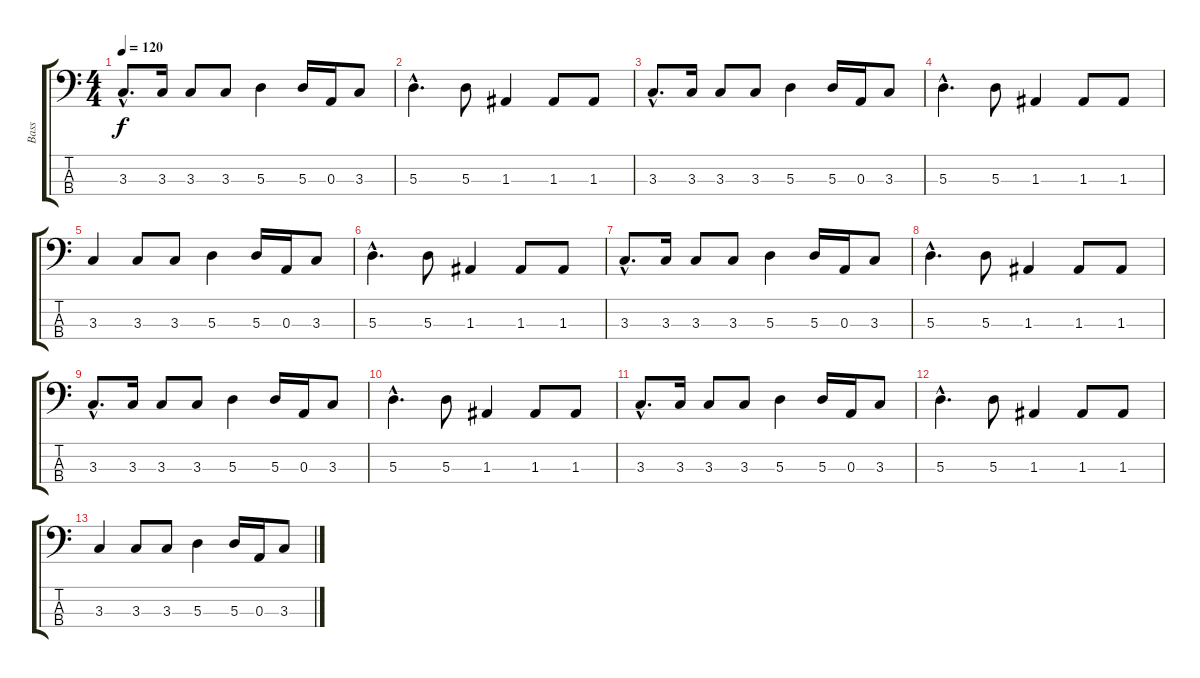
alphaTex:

\track ("Bass" "Bass") {instrument electricbasspick}
\staff {score tabs}
\tuning (G2 D2 A1 E1) {hide}
\ts (4 4)
\tempo 120
\clef f4
\ks c
3.3{hac}.8{d dy f} 3.3.16 3.3.8 3.3.8 5.3.4 5.3.16 0.3.16 3.3.8 |
5.3{hac}.4{d} 5.3.8 1.3.4 1.3.8 1.3.8 |
3.3{hac}.8{d} 3.3.16 3.3.8 3.3.8 5.3.4 5.3.16 0.3.16 3.3.8 |
5.3{hac}.4{d} 5.3.8 1.3.4 1.3.8 1.3.8 |
3.3.4 3.3.8 3.3.8 5.3.4 5.3.16 0.3.16 3.3.8 |
5.3{hac}.4{d volume 10} 5.3.8 1.3.4 1.3.8 1.3.8 |
3.3{hac}.8{d volume 9} 3.3.16 3.3.8 3.3.8 5.3.4 5.3.16 0.3.16 3.3.8 |
5.3{hac}.4{d volume 8} 5.3.8 1.3.4 1.3.8 1.3.8 |
3.3{hac}.8{d volume 7} 3.3.16 3.3.8 3.3.8 5.3.4 5.3.16 0.3.16 3.3.8 |
5.3{hac}.4{d volume 6} 5.3.8 1.3.4 1.3.8 1.3.8 |
3.3{hac}.8{d volume 5} 3.3.16 3.3.8 3.3.8 5.3.4 5.3.16 0.3.16 3.3.8 |
5.3{hac}.4{d volume 4} 5.3.8 1.3.4 1.3.8 1.3.8 |
3.3.4{volume 3} 3.3.8 3.3.8 5.3.4 5.3.16 0.3.16 3.3.8
